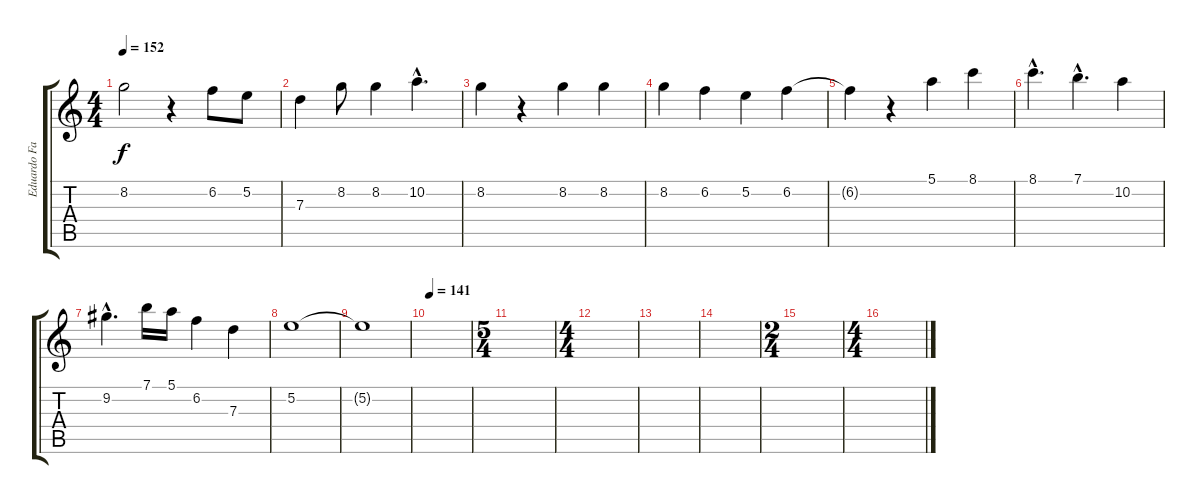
\track ("Eduardo Falaschi" "Eduardo Fa") {instrument distortionguitar}
\staff {score tabs}
\tuning (E4 B3 G3 D3 A2 E2) {hide}
\ts (4 4)
\tempo 152
\clef g2
\ks c
8.2.2{dy f} r.4 6.2.8 5.2.8 |
7.3.4 8.2.8 8.2.4 10.2{hac}.4{d} |
8.2.4 r.4 8.2.4 8.2.4 |
8.2.4 6.2.4 5.2.4 6.2.4 |
6.2{t}.4 r.4 5.1.4 8.1.4 |
8.1{hac}.4{d} 7.1{hac}.4{d} 10.2.4 |
9.2{hac}.4{d} 7.1.16 5.1.16 6.2.4 7.3.4 |
5.2.1 |
5.2{t}.1 |
\tempo 141
|
\ts (5 4)
|
\ts (4 4)
|
|
|
\ts (2 4)
|
\ts (4 4)
